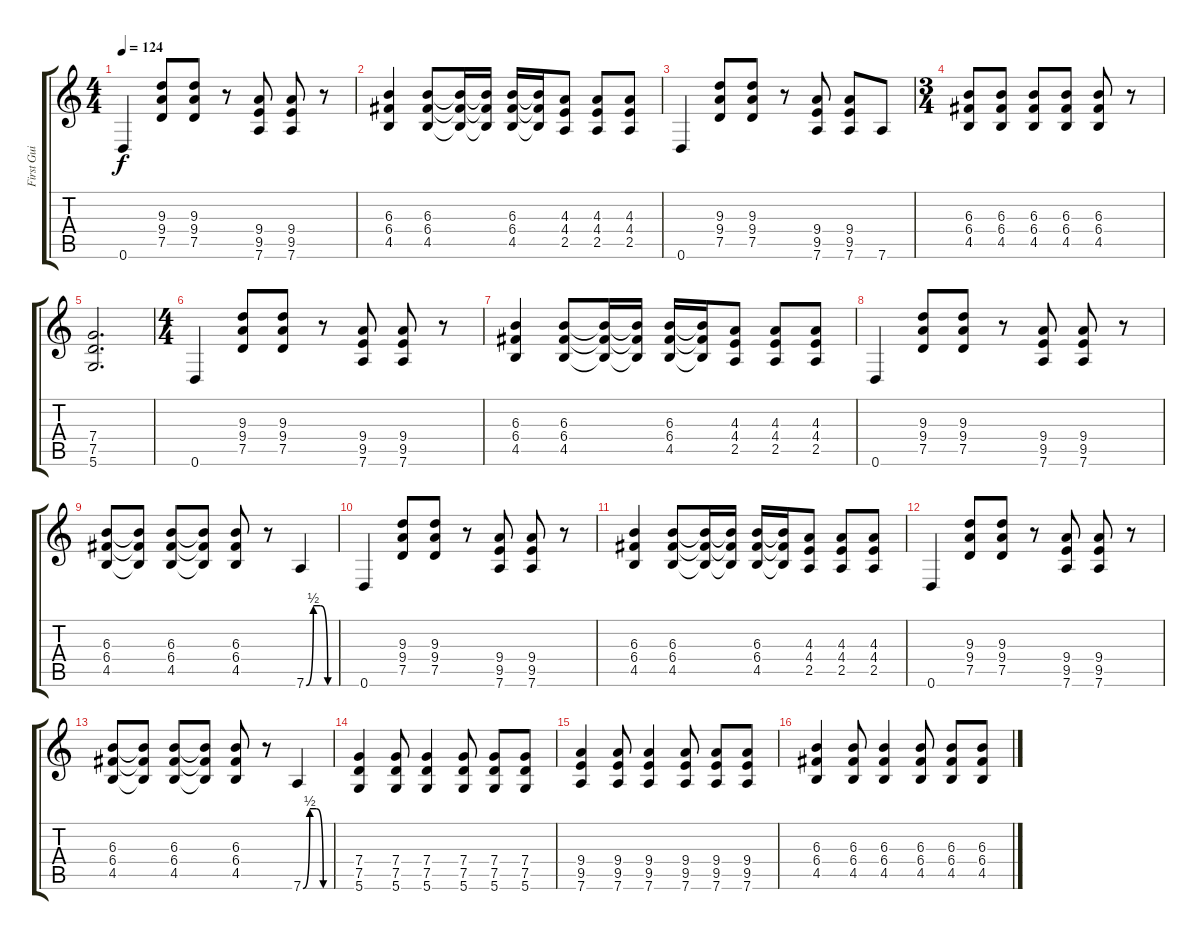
\track (" First Guitar" " First Gui") {instrument overdrivenguitar}
\staff {score tabs}
\tuning (D4 A3 F3 C3 G2 D2) {hide}
\ts (4 4)
\tempo 124
\clef g2
\ks c
0.6.4{dy f volume 9} (9.3 9.4 7.5).8 (9.3 9.4 7.5).8 r.8 (9.4 9.5 7.6).8 (9.4 9.5 7.6).8 r.8 |
(6.3 6.4 4.5).4 (6.3 6.4 4.5).8 (6.3{t} 6.4{t} 4.5{t}).16 (6.3{t} 6.4{t} 4.5{t}).16 (6.3 6.4 4.5).16 (6.3{t} 6.4{t} 4.5{t}).16 (4.3 4.4 2.5).8 (4.3 4.4 2.5).8 (4.3 4.4 2.5).8 |
0.6.4 (9.3 9.4 7.5).8 (9.3 9.4 7.5).8 r.8 (9.4 9.5 7.6).8 (9.4 9.5 7.6).8 7.6.8 |
\ts (3 4)
(6.3 6.4 4.5).8 (6.3 6.4 4.5).8 (6.3 6.4 4.5).8 (6.3 6.4 4.5).8 (6.3 6.4 4.5).8 r.8 |
(7.4 7.5 5.6).2{d volume 13} |
\ts (4 4)
0.6.4{volume 11} (9.3 9.4 7.5).8 (9.3 9.4 7.5).8 r.8 (9.4 9.5 7.6).8 (9.4 9.5 7.6).8 r.8 |
(6.3 6.4 4.5).4 (6.3 6.4 4.5).8 (6.3{t} 6.4{t} 4.5{t}).16 (6.3{t} 6.4{t} 4.5{t}).16 (6.3 6.4 4.5).16 (6.3{t} 6.4{t} 4.5{t}).16 (4.3 4.4 2.5).8 (4.3 4.4 2.5).8 (4.3 4.4 2.5).8 |
0.6.4 (9.3 9.4 7.5).8 (9.3 9.4 7.5).8 r.8 (9.4 9.5 7.6).8 (9.4 9.5 7.6).8 r.8 |
(6.3 6.4 4.5).8 (6.3{t} 6.4{t} 4.5{t}).8 (6.3 6.4 4.5).8 (6.3{t} 6.4{t} 4.5{t}).8 (6.3 6.4 4.5).8 r.8 7.6{be (custom 0 0 15 2 30 2 45 0 60 0)}.4 |
0.6.4 (9.3 9.4 7.5).8 (9.3 9.4 7.5).8 r.8 (9.4 9.5 7.6).8 (9.4 9.5 7.6).8 r.8 |
(6.3 6.4 4.5).4 (6.3 6.4 4.5).8 (6.3{t} 6.4{t} 4.5{t}).16 (6.3{t} 6.4{t} 4.5{t}).16 (6.3 6.4 4.5).16 (6.3{t} 6.4{t} 4.5{t}).16 (4.3 4.4 2.5).8 (4.3 4.4 2.5).8 (4.3 4.4 2.5).8 |
0.6.4 (9.3 9.4 7.5).8 (9.3 9.4 7.5).8 r.8 (9.4 9.5 7.6).8 (9.4 9.5 7.6).8 r.8 |
(6.3 6.4 4.5).8 (6.3{t} 6.4{t} 4.5{t}).8 (6.3 6.4 4.5).8 (6.3{t} 6.4{t} 4.5{t}).8 (6.3 6.4 4.5).8 r.8 7.6{be (custom 0 0 15 2 30 2 45 0 60 0)}.4 |
(7.4 7.5 5.6).4{volume 13} (7.4 7.5 5.6).8 (7.4 7.5 5.6).4 (7.4 7.5 5.6).8 (7.4 7.5 5.6).8 (7.4 7.5 5.6).8 |
(9.4 9.5 7.6).4 (9.4 9.5 7.6).8 (9.4 9.5 7.6).4 (9.4 9.5 7.6).8 (9.4 9.5 7.6).8 (9.4 9.5 7.6).8 |
(6.3 6.4 4.5).4 (6.3 6.4 4.5).8 (6.3 6.4 4.5).4 (6.3 6.4 4.5).8 (6.3 6.4 4.5).8 (6.3 6.4 4.5).8
